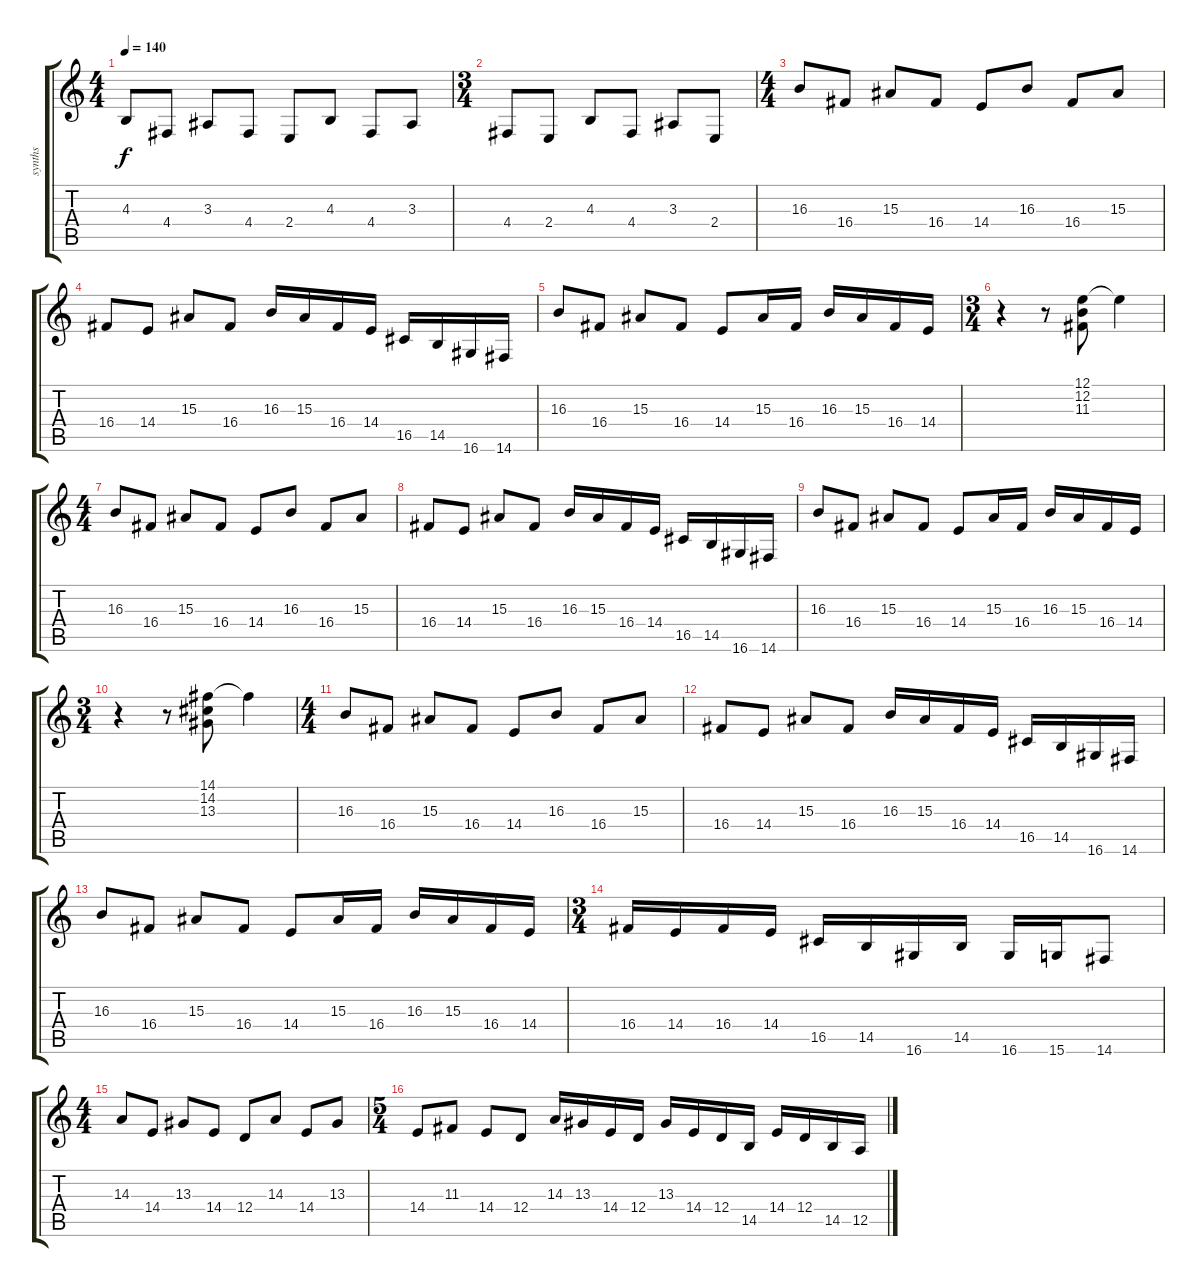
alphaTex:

\track ("synths" "synths") {instrument lead5charang}
\staff {score tabs}
\tuning (E4 B3 G3 D3 A2 E2) {hide}
\ts (4 4)
\tempo 140
\clef g2
\ks c
4.3.8{dy f} 4.4.8 3.3.8 4.4.8 2.4.8 4.3.8 4.4.8 3.3.8 |
\ts (3 4)
4.4.8 2.4.8 4.3.8 4.4.8 3.3.8 2.4.8 |
\ts (4 4)
16.3.8 16.4.8 15.3.8 16.4.8 14.4.8 16.3.8 16.4.8 15.3.8 |
16.4.8 14.4.8 15.3.8 16.4.8 16.3.16 15.3.16 16.4.16 14.4.16 16.5.16 14.5.16 16.6.16 14.6.16 |
16.3.8 16.4.8 15.3.8 16.4.8 14.4.8 15.3.16 16.4.16 16.3.16 15.3.16 16.4.16 14.4.16 |
\ts (3 4)
r.4 r.8 (12.1 12.2 11.3).8 12.1{t}.4 |
\ts (4 4)
16.3.8 16.4.8 15.3.8 16.4.8 14.4.8 16.3.8 16.4.8 15.3.8 |
16.4.8 14.4.8 15.3.8 16.4.8 16.3.16 15.3.16 16.4.16 14.4.16 16.5.16 14.5.16 16.6.16 14.6.16 |
16.3.8 16.4.8 15.3.8 16.4.8 14.4.8 15.3.16 16.4.16 16.3.16 15.3.16 16.4.16 14.4.16 |
\ts (3 4)
r.4 r.8 (14.1 14.2 13.3).8 14.1{t}.4 |
\ts (4 4)
16.3.8 16.4.8 15.3.8 16.4.8 14.4.8 16.3.8 16.4.8 15.3.8 |
16.4.8 14.4.8 15.3.8 16.4.8 16.3.16 15.3.16 16.4.16 14.4.16 16.5.16 14.5.16 16.6.16 14.6.16 |
16.3.8 16.4.8 15.3.8 16.4.8 14.4.8 15.3.16 16.4.16 16.3.16 15.3.16 16.4.16 14.4.16 |
\ts (3 4)
16.4.16 14.4.16 16.4.16 14.4.16 16.5.16 14.5.16 16.6.16 14.5.16 16.6.16 15.6.16 14.6.8 |
\ts (4 4)
14.3.8 14.4.8 13.3.8 14.4.8 12.4.8 14.3.8 14.4.8 13.3.8 |
\ts (5 4)
14.4.8 11.3.8 14.4.8 12.4.8 14.3.16 13.3.16 14.4.16 12.4.16 13.3.16 14.4.16 12.4.16 14.5.16 14.4.16 12.4.16 14.5.16 12.5.16
